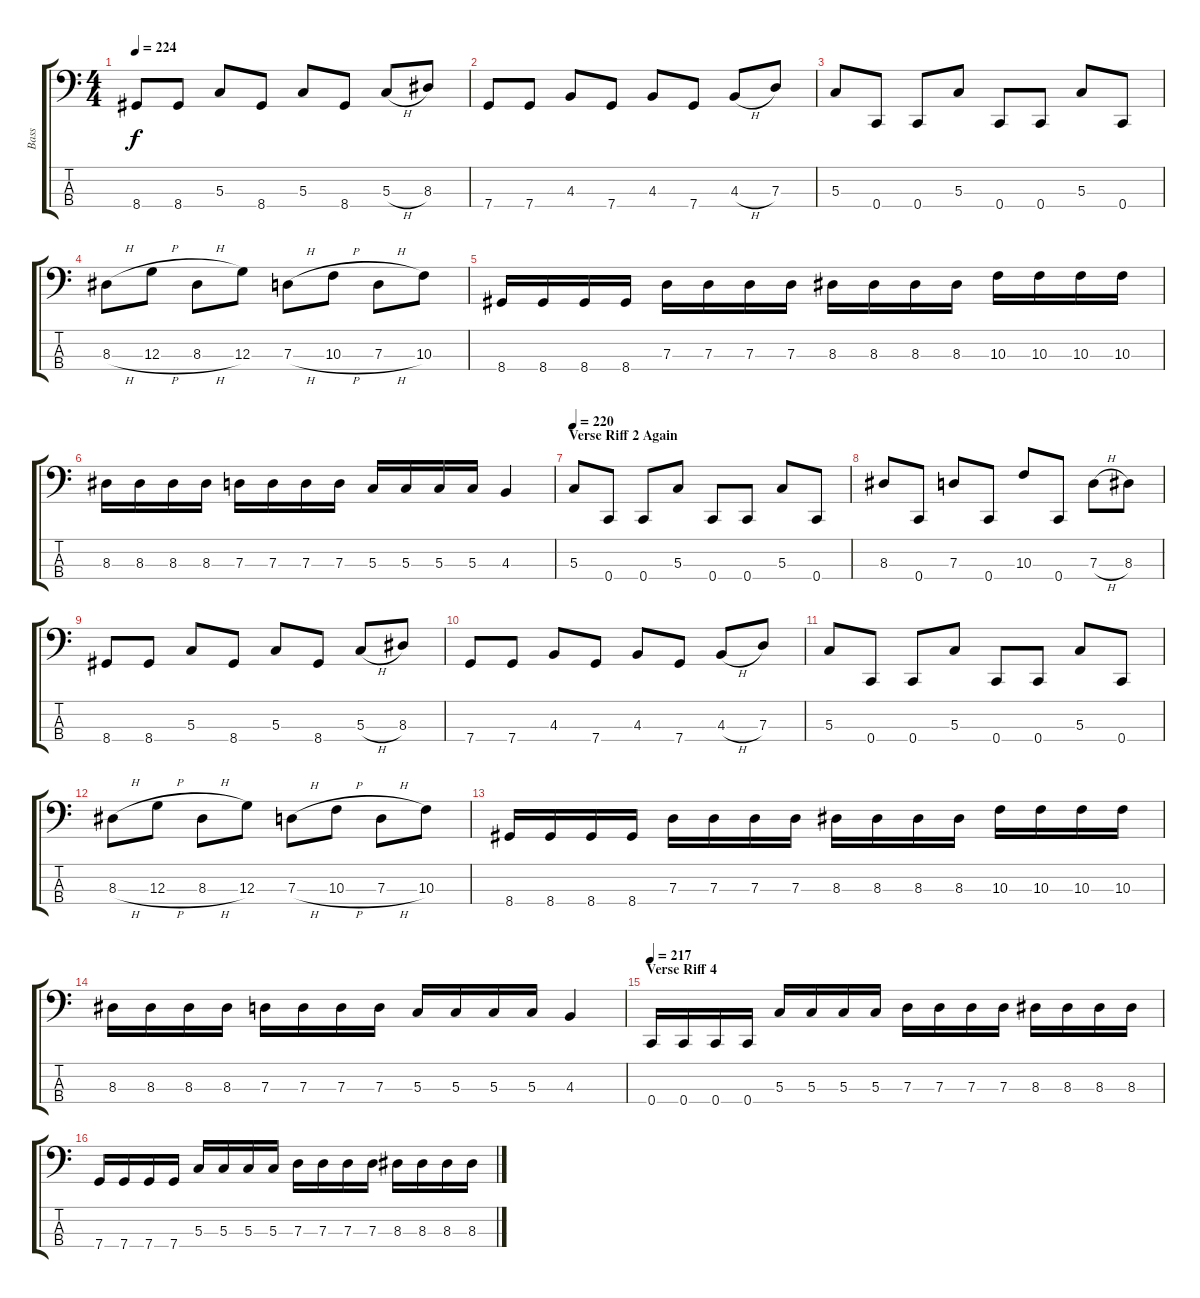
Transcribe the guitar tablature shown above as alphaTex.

\track ("Bass" "Bass") {instrument electricbassfinger}
\staff {score tabs}
\tuning (F2 C2 G1 C1) {hide}
\ts (4 4)
\tempo 224
\clef f4
\ks c
8.4.8{dy f} 8.4.8 5.3.8 8.4.8 5.3.8 8.4.8 5.3{h}.8 8.3.8 |
7.4.8 7.4.8 4.3.8 7.4.8 4.3.8 7.4.8 4.3{h}.8 7.3.8 |
5.3.8 0.4.8 0.4.8 5.3.8 0.4.8 0.4.8 5.3.8 0.4.8 |
8.3{h}.8 12.3{h}.8 8.3{h}.8 12.3.8 7.3{h}.8 10.3{h}.8 7.3{h}.8 10.3.8 |
8.4.16 8.4.16 8.4.16 8.4.16 7.3.16 7.3.16 7.3.16 7.3.16 8.3.16 8.3.16 8.3.16 8.3.16 10.3.16 10.3.16 10.3.16 10.3.16 |
8.3.16 8.3.16 8.3.16 8.3.16 7.3.16 7.3.16 7.3.16 7.3.16 5.3.16 5.3.16 5.3.16 5.3.16 4.3.4 |
\section ("" "Verse Riff 2 Again")
\tempo 220
5.3.8 0.4.8 0.4.8 5.3.8 0.4.8 0.4.8 5.3.8 0.4.8 |
8.3.8 0.4.8 7.3.8 0.4.8 10.3.8 0.4.8 7.3{h}.8 8.3.8 |
8.4.8 8.4.8 5.3.8 8.4.8 5.3.8 8.4.8 5.3{h}.8 8.3.8 |
7.4.8 7.4.8 4.3.8 7.4.8 4.3.8 7.4.8 4.3{h}.8 7.3.8 |
5.3.8 0.4.8 0.4.8 5.3.8 0.4.8 0.4.8 5.3.8 0.4.8 |
8.3{h}.8 12.3{h}.8 8.3{h}.8 12.3.8 7.3{h}.8 10.3{h}.8 7.3{h}.8 10.3.8 |
8.4.16 8.4.16 8.4.16 8.4.16 7.3.16 7.3.16 7.3.16 7.3.16 8.3.16 8.3.16 8.3.16 8.3.16 10.3.16 10.3.16 10.3.16 10.3.16 |
8.3.16 8.3.16 8.3.16 8.3.16 7.3.16 7.3.16 7.3.16 7.3.16 5.3.16 5.3.16 5.3.16 5.3.16 4.3.4 |
\section ("" "Verse Riff 4")
\tempo 217
0.4.16 0.4.16 0.4.16 0.4.16 5.3.16 5.3.16 5.3.16 5.3.16 7.3.16 7.3.16 7.3.16 7.3.16 8.3.16 8.3.16 8.3.16 8.3.16 |
7.4.16 7.4.16 7.4.16 7.4.16 5.3.16 5.3.16 5.3.16 5.3.16 7.3.16 7.3.16 7.3.16 7.3.16 8.3.16 8.3.16 8.3.16 8.3.16
